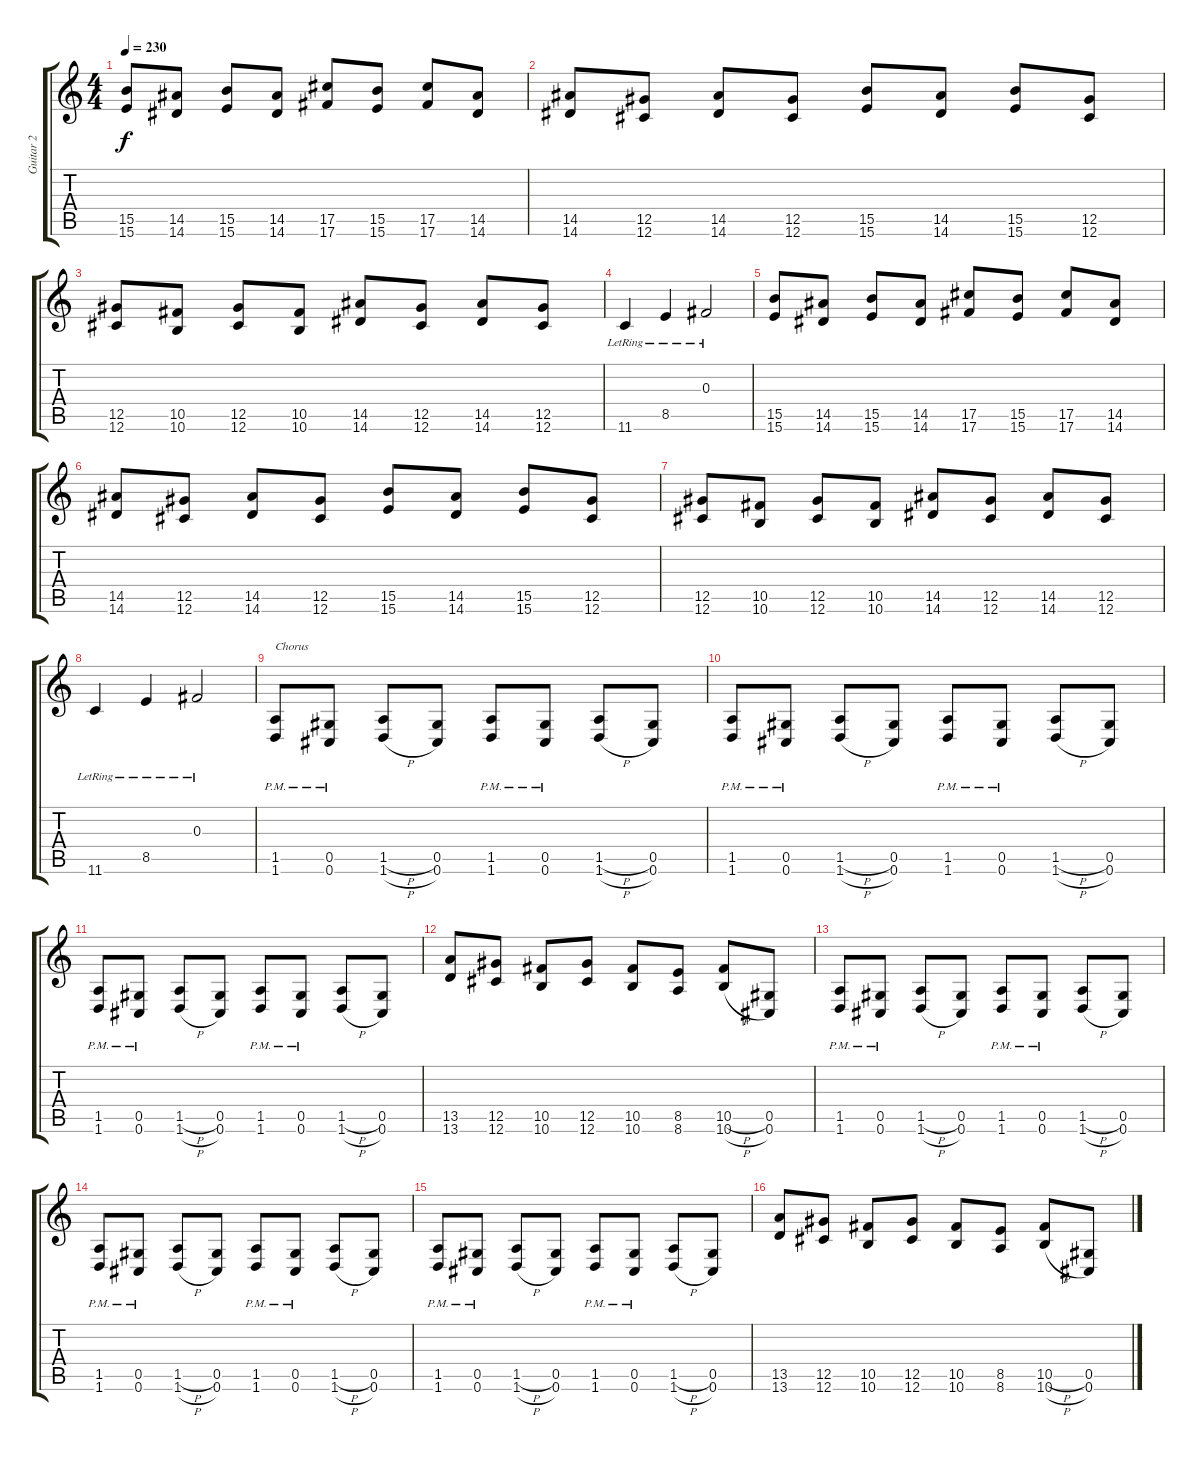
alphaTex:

\track ("Guitar 2" "Guitar 2") {instrument distortionguitar}
\staff {score tabs}
\tuning (Eb4 Bb3 Gb3 Db3 Ab2 Db2) {hide}
\ts (4 4)
\tempo 230
\clef g2
\ks c
(15.5 15.6).8{dy f} (14.5 14.6).8 (15.5 15.6).8 (14.5 14.6).8 (17.5 17.6).8 (15.5 15.6).8 (17.5 17.6).8 (14.5 14.6).8 |
(14.5 14.6).8 (12.5 12.6).8 (14.5 14.6).8 (12.5 12.6).8 (15.5 15.6).8 (14.5 14.6).8 (15.5 15.6).8 (12.5 12.6).8 |
(12.5 12.6).8 (10.5 10.6).8 (12.5 12.6).8 (10.5 10.6).8 (14.5 14.6).8 (12.5 12.6).8 (14.5 14.6).8 (12.5 12.6).8 |
11.6{lr}.4 8.5{lr}.4 0.3{lr}.2 |
(15.5 15.6).8 (14.5 14.6).8 (15.5 15.6).8 (14.5 14.6).8 (17.5 17.6).8 (15.5 15.6).8 (17.5 17.6).8 (14.5 14.6).8 |
(14.5 14.6).8 (12.5 12.6).8 (14.5 14.6).8 (12.5 12.6).8 (15.5 15.6).8 (14.5 14.6).8 (15.5 15.6).8 (12.5 12.6).8 |
(12.5 12.6).8 (10.5 10.6).8 (12.5 12.6).8 (10.5 10.6).8 (14.5 14.6).8 (12.5 12.6).8 (14.5 14.6).8 (12.5 12.6).8 |
11.6{lr}.4 8.5{lr}.4 0.3{lr}.2 |
(1.5{pm} 1.6{pm}).8{txt "Chorus"} (0.5{pm} 0.6{pm}).8 (1.5{h} 1.6{h}).8 (0.5 0.6).8 (1.5{pm} 1.6{pm}).8 (0.5{pm} 0.6{pm}).8 (1.5{h} 1.6{h}).8 (0.5 0.6).8 |
(1.5{pm} 1.6{pm}).8 (0.5{pm} 0.6{pm}).8 (1.5{h} 1.6{h}).8 (0.5 0.6).8 (1.5{pm} 1.6{pm}).8 (0.5{pm} 0.6{pm}).8 (1.5{h} 1.6{h}).8 (0.5 0.6).8 |
(1.5{pm} 1.6{pm}).8 (0.5{pm} 0.6{pm}).8 (1.5{h} 1.6{h}).8 (0.5 0.6).8 (1.5{pm} 1.6{pm}).8 (0.5{pm} 0.6{pm}).8 (1.5{h} 1.6{h}).8 (0.5 0.6).8 |
(13.5 13.6).8 (12.5 12.6).8 (10.5 10.6).8 (12.5 12.6).8 (10.5 10.6).8 (8.5 8.6).8 (10.5{h} 10.6{h}).8 (0.5 0.6).8 |
(1.5{pm} 1.6{pm}).8 (0.5{pm} 0.6{pm}).8 (1.5{h} 1.6{h}).8 (0.5 0.6).8 (1.5{pm} 1.6{pm}).8 (0.5{pm} 0.6{pm}).8 (1.5{h} 1.6{h}).8 (0.5 0.6).8 |
(1.5{pm} 1.6{pm}).8 (0.5{pm} 0.6{pm}).8 (1.5{h} 1.6{h}).8 (0.5 0.6).8 (1.5{pm} 1.6{pm}).8 (0.5{pm} 0.6{pm}).8 (1.5{h} 1.6{h}).8 (0.5 0.6).8 |
(1.5{pm} 1.6{pm}).8 (0.5{pm} 0.6{pm}).8 (1.5{h} 1.6{h}).8 (0.5 0.6).8 (1.5{pm} 1.6{pm}).8 (0.5{pm} 0.6{pm}).8 (1.5{h} 1.6{h}).8 (0.5 0.6).8 |
(13.5 13.6).8 (12.5 12.6).8 (10.5 10.6).8 (12.5 12.6).8 (10.5 10.6).8 (8.5 8.6).8 (10.5{h} 10.6{h}).8 (0.5 0.6).8
